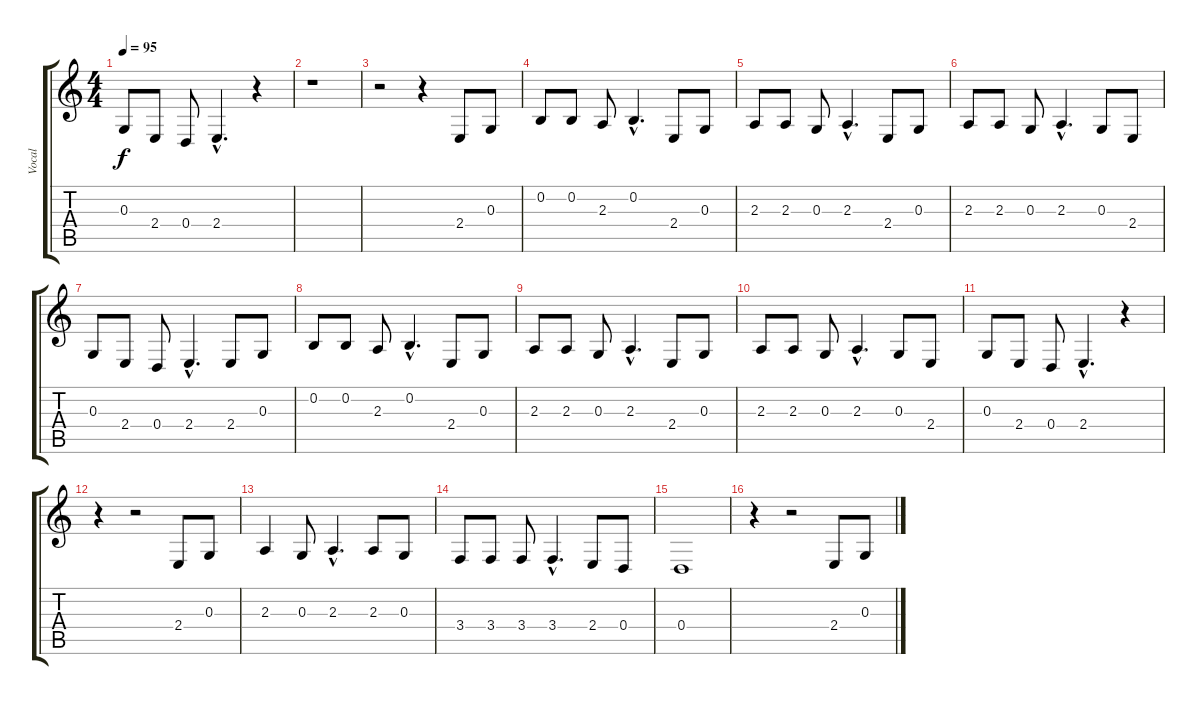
\track ("Vocal" "Vocal") {instrument honkytonkpiano}
\staff {score tabs}
\tuning (E4 B3 G3 D3 A2 E2) {hide}
\ts (4 4)
\tempo 95
\clef g2
\ks c
0.3.8{dy f} 2.4.8 0.4.8 2.4{hac}.4{d} r.4 |
r.1 |
r.2 r.4 2.4.8 0.3.8 |
0.2.8 0.2.8 2.3.8 0.2{hac}.4{d} 2.4.8 0.3.8 |
2.3.8 2.3.8 0.3.8 2.3{hac}.4{d} 2.4.8 0.3.8 |
2.3.8 2.3.8 0.3.8 2.3{hac}.4{d} 0.3.8 2.4.8 |
0.3.8 2.4.8 0.4.8 2.4{hac}.4{d} 2.4.8 0.3.8 |
0.2.8 0.2.8 2.3.8 0.2{hac}.4{d} 2.4.8 0.3.8 |
2.3.8 2.3.8 0.3.8 2.3{hac}.4{d} 2.4.8 0.3.8 |
2.3.8 2.3.8 0.3.8 2.3{hac}.4{d} 0.3.8 2.4.8 |
0.3.8 2.4.8 0.4.8 2.4{hac}.4{d} r.4 |
r.4 r.2 2.4.8 0.3.8 |
2.3.4 0.3.8 2.3{hac}.4{d} 2.3.8 0.3.8 |
3.4.8 3.4.8 3.4.8 3.4{hac}.4{d} 2.4.8 0.4.8 |
0.4.1 |
r.4 r.2 2.4.8 0.3.8
